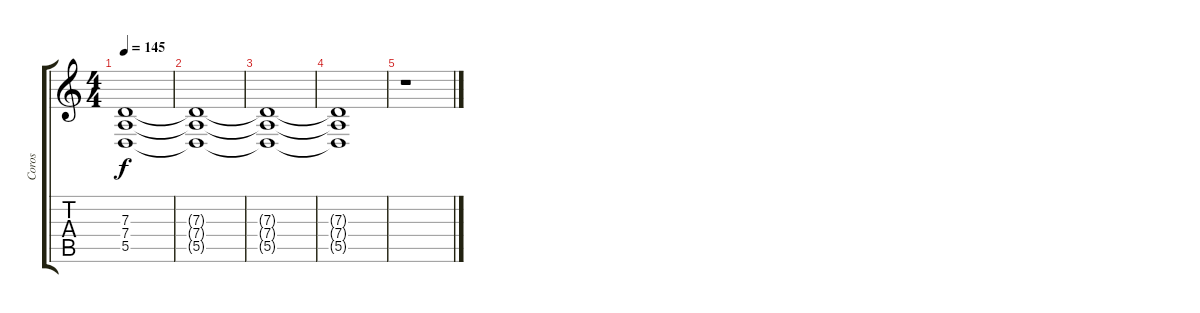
\track ("Coros" "Coros") {instrument choiraahs}
\staff {score tabs}
\tuning (E4 B3 G3 D3 A2 E2) {hide}
\ts (4 4)
\tempo 145
\clef g2
\ks c
(7.3 7.4 5.5).1{dy f} |
(7.3{t} 7.4{t} 5.5{t}).1 |
(7.3{t} 7.4{t} 5.5{t}).1 |
(7.3{t} 7.4{t} 5.5{t}).1 |
r.1
